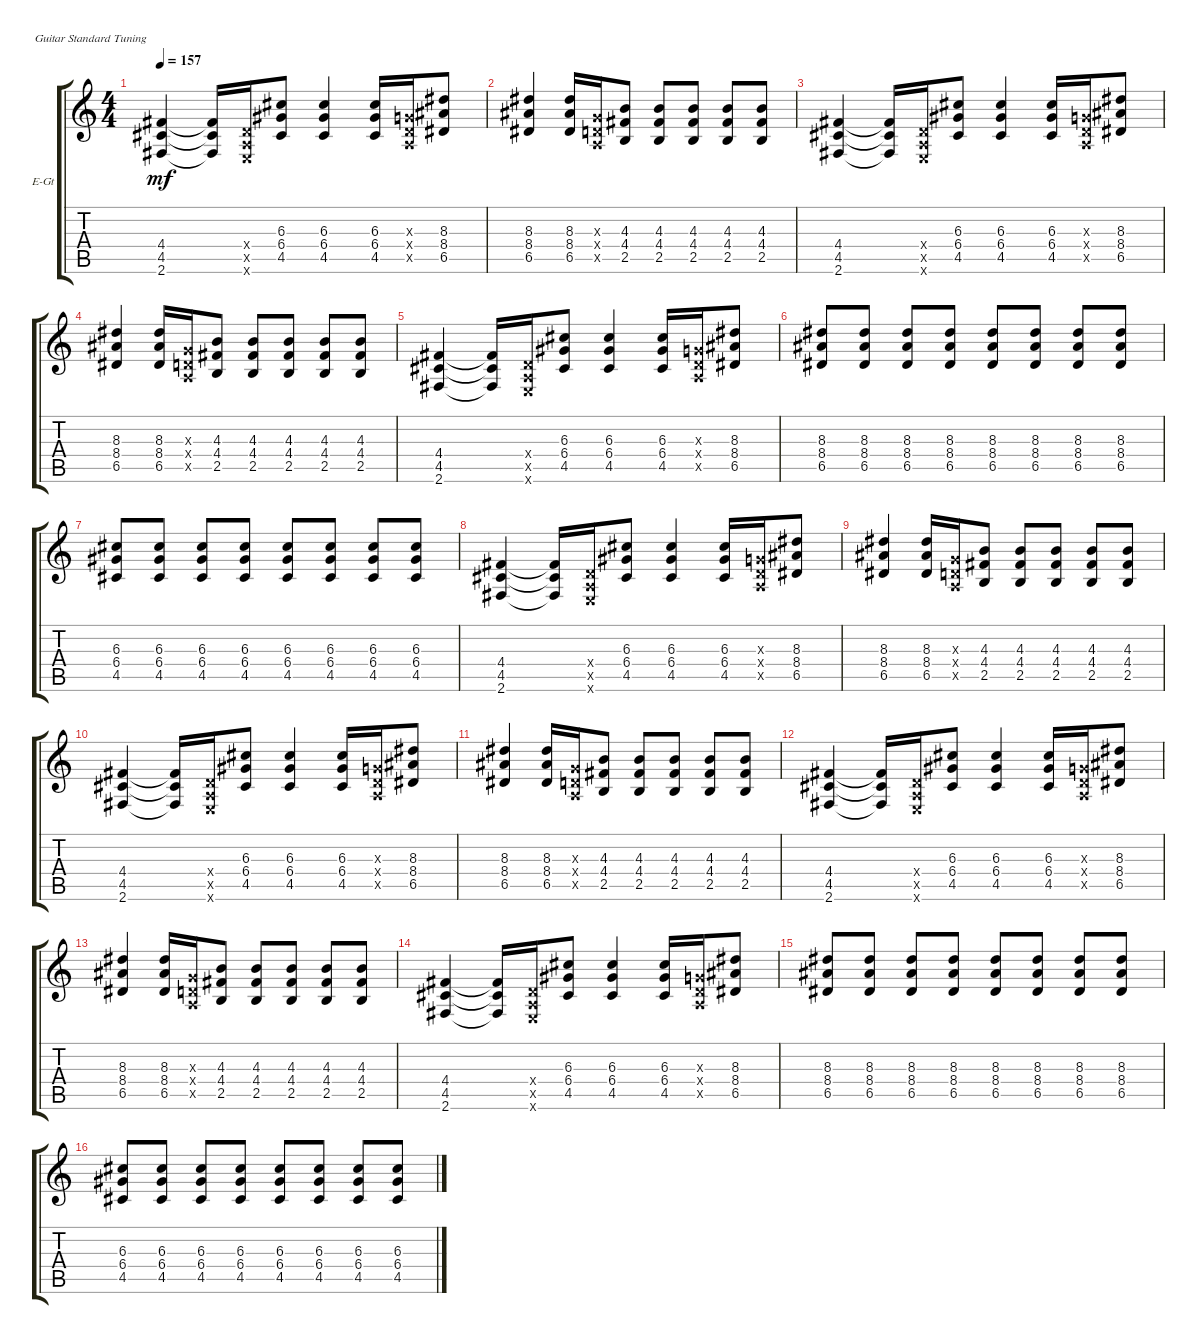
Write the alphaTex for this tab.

\defaultSystemsLayout 4
\bracketExtendMode groupsimilarinstruments
\firstSystemTrackNameOrientation horizontal
\otherSystemsTrackNameOrientation horizontal
\track ("Electric Guitar" "E-Gt") {instrument overdrivenguitar}
\staff {score tabs}
\tuning (E4 B3 G3 D3 A2 E2)
\ts (4 4)
\tempo 157
\clef g2
\ks c
(2.6 4.5 4.4).4{dy mf} (2.6{t} 4.5{t} 4.4{t}).16 (0.6{x} 0.5{x} 0.4{x}).16 (4.5 6.4 6.3).8 (4.5 6.4 6.3).4 (4.5 6.4 6.3).16 (0.4{x} 0.5{x} 0.3{x}).16 (8.4 6.5 8.3).8 |
(8.4 6.5 8.3).4 (8.4 6.5 8.3).16 (0.3{x} 0.4{x} 0.5{x}).16 (2.5 4.4 4.3).8 (2.5 4.4 4.3).8 (2.5 4.4 4.3).8 (2.5 4.4 4.3).8 (2.5 4.4 4.3).8 |
(2.6 4.5 4.4).4 (2.6{t} 4.5{t} 4.4{t}).16 (0.6{x} 0.5{x} 0.4{x}).16 (4.5 6.4 6.3).8 (4.5 6.4 6.3).4 (4.5 6.4 6.3).16 (0.4{x} 0.5{x} 0.3{x}).16 (8.4 6.5 8.3).8 |
(8.4 6.5 8.3).4 (8.4 6.5 8.3).16 (0.3{x} 0.4{x} 0.5{x}).16 (2.5 4.4 4.3).8 (2.5 4.4 4.3).8 (2.5 4.4 4.3).8 (2.5 4.4 4.3).8 (2.5 4.4 4.3).8 |
(2.6 4.5 4.4).4 (2.6{t} 4.5{t} 4.4{t}).16 (0.6{x} 0.5{x} 0.4{x}).16 (4.5 6.4 6.3).8 (4.5 6.4 6.3).4 (4.5 6.4 6.3).16 (0.4{x} 0.5{x} 0.3{x}).16 (8.4 6.5 8.3).8 |
(6.5 8.4 8.3).8 (6.5 8.4 8.3).8 (6.5 8.4 8.3).8 (6.5 8.4 8.3).8 (6.5 8.4 8.3).8 (6.5 8.4 8.3).8 (6.5 8.4 8.3).8 (6.5 8.4 8.3).8 |
(4.5 6.4 6.3).8 (4.5 6.4 6.3).8 (4.5 6.4 6.3).8 (4.5 6.4 6.3).8 (4.5 6.4 6.3).8 (4.5 6.4 6.3).8 (4.5 6.4 6.3).8 (4.5 6.4 6.3).8 |
(2.6 4.5 4.4).4 (2.6{t} 4.5{t} 4.4{t}).16 (0.6{x} 0.5{x} 0.4{x}).16 (4.5 6.4 6.3).8 (4.5 6.4 6.3).4 (4.5 6.4 6.3).16 (0.4{x} 0.5{x} 0.3{x}).16 (8.4 6.5 8.3).8 |
(8.4 6.5 8.3).4 (8.4 6.5 8.3).16 (0.3{x} 0.4{x} 0.5{x}).16 (2.5 4.4 4.3).8 (2.5 4.4 4.3).8 (2.5 4.4 4.3).8 (2.5 4.4 4.3).8 (2.5 4.4 4.3).8 |
(2.6 4.5 4.4).4 (2.6{t} 4.5{t} 4.4{t}).16 (0.6{x} 0.5{x} 0.4{x}).16 (4.5 6.4 6.3).8 (4.5 6.4 6.3).4 (4.5 6.4 6.3).16 (0.4{x} 0.5{x} 0.3{x}).16 (8.4 6.5 8.3).8 |
(8.4 6.5 8.3).4 (8.4 6.5 8.3).16 (0.3{x} 0.4{x} 0.5{x}).16 (2.5 4.4 4.3).8 (2.5 4.4 4.3).8 (2.5 4.4 4.3).8 (2.5 4.4 4.3).8 (2.5 4.4 4.3).8 |
(2.6 4.5 4.4).4 (2.6{t} 4.5{t} 4.4{t}).16 (0.6{x} 0.5{x} 0.4{x}).16 (4.5 6.4 6.3).8 (4.5 6.4 6.3).4 (4.5 6.4 6.3).16 (0.4{x} 0.5{x} 0.3{x}).16 (8.4 6.5 8.3).8 |
(8.4 6.5 8.3).4 (8.4 6.5 8.3).16 (0.3{x} 0.4{x} 0.5{x}).16 (2.5 4.4 4.3).8 (2.5 4.4 4.3).8 (2.5 4.4 4.3).8 (2.5 4.4 4.3).8 (2.5 4.4 4.3).8 |
(2.6 4.5 4.4).4 (2.6{t} 4.5{t} 4.4{t}).16 (0.6{x} 0.5{x} 0.4{x}).16 (4.5 6.4 6.3).8 (4.5 6.4 6.3).4 (4.5 6.4 6.3).16 (0.4{x} 0.5{x} 0.3{x}).16 (8.4 6.5 8.3).8 |
(6.5 8.4 8.3).8 (6.5 8.4 8.3).8 (6.5 8.4 8.3).8 (6.5 8.4 8.3).8 (6.5 8.4 8.3).8 (6.5 8.4 8.3).8 (6.5 8.4 8.3).8 (6.5 8.4 8.3).8 |
(4.5 6.4 6.3).8 (4.5 6.4 6.3).8 (4.5 6.4 6.3).8 (4.5 6.4 6.3).8 (4.5 6.4 6.3).8 (4.5 6.4 6.3).8 (4.5 6.4 6.3).8 (4.5 6.4 6.3).8
